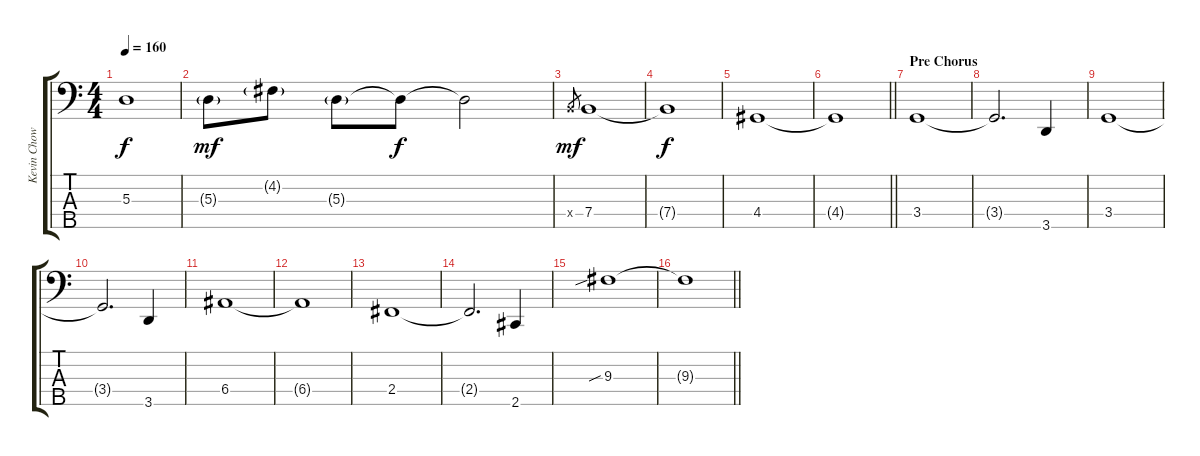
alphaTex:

\track ("Kevin Chown" "Kevin Chow") {instrument electricbassfinger}
\staff {score tabs}
\tuning (G2 D2 A1 E1 B0) {hide}
\ts (4 4)
\tempo 160
\clef f4
\ks c
5.3.1{dy f} |
5.3{g}.8{dy mf} 4.2{g}.8 5.3{g}.8 5.3{t}.8{dy f} 5.3{t}.2 |
7.4{x}.8{gr dy mf} 7.4.1 |
7.4{t}.1{dy f} |
4.4.1 |
\barLineRight lightlight
4.4{t}.1 |
\section ("" "Pre Chorus")
3.4.1 |
3.4{t}.2{d} 3.5.4 |
3.4.1 |
3.4{t}.2{d} 3.5.4 |
6.4.1 |
6.4{t}.1 |
2.4.1 |
2.4{t}.2{d} 2.5.4 |
9.3{sib}.1 |
\barLineRight lightlight
9.3{t}.1
